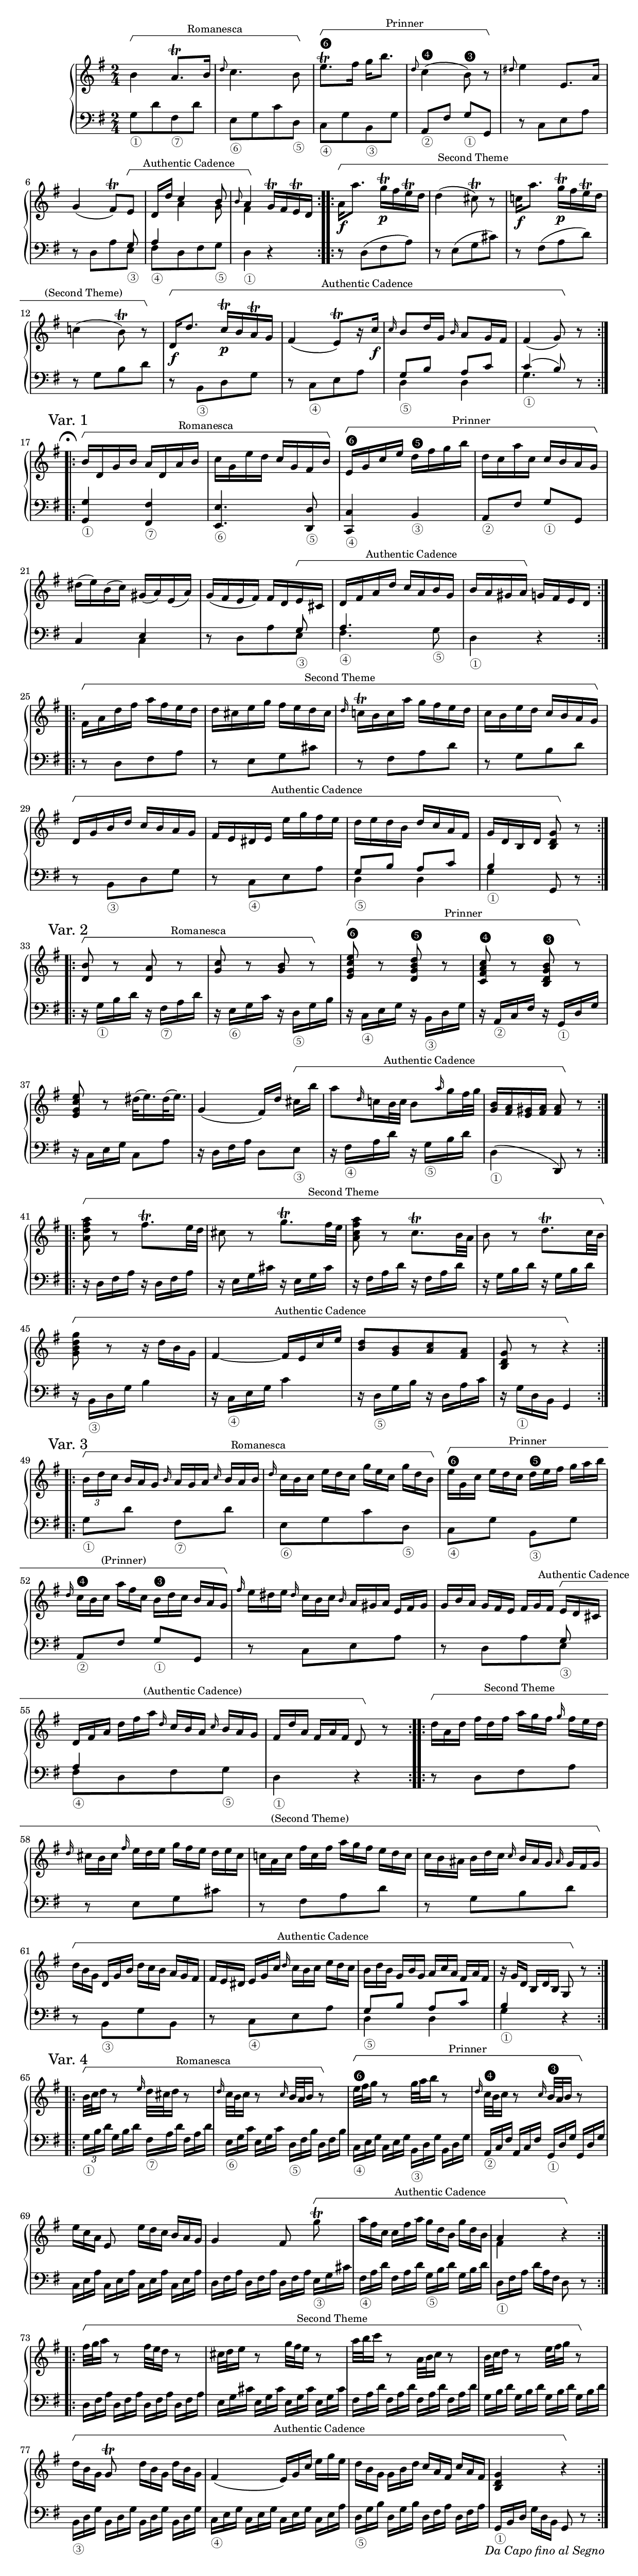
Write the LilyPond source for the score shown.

\version "2.24.0"
\include "../../stylesheets/annotation.ly"
\include "../../stylesheets/score.ly"
\include "../../stylesheets/typography.ly"

piece = "Allegretto"

global = {
  \time 2/4
  \key g \major
}

upVoice = \new Voice {
  \relative c' {
    #(define (format-dal-segno-text-formatter context return-count marks) "Da Capo fino al Segno")
    \set Score.dalSegnoTextFormatter = #format-dal-segno-text-formatter
    \set Score.fineText = \markup {}
    \repeat segno 2 {
      \repeat volta 2 {
        \clef "treble"
        b'4 \romanesca a8. \trill b16 |
        \grace d8 c4. b8 \stopGroup |
        \lowerTrill e8. \prinner \mla \trill fis16 g16 b8. |
        \grace d,8 c4 \mfa ( b8 \mmi ) r8 \stopGroup |
        \grace dis8 e4 e,8. a16 |
        g4 ( fis8 \trill ) e8 \authenticCadence |
        d16 d'16 << { \voiceOne c4 b8 } \new Voice { \voiceTwo a4 g8 } >> \oneVoice |
        << { \voiceOne \grace b8 a4 \stopGroup } \new Voice { \voiceTwo fis4 } >> \oneVoice g16 \trill fis e \trill d
      }
      \repeat volta 2 { \barNumberCheck #9
        a'16 \secondTheme \f a'8. g16 \trill \p fis e \trill d |
        d4 ( cis8 \trill ) r8 |
        c!16 \f a'8. g16 \trill \p fis e \trill d |
        c!4 ( b8 \trill ) r8 \stopGroup |
        d,16 \authenticCadence \f d'8. c16 \trill \p b a \trill g |
        fis4 ( e8 [ \trill ) r16 c'16 \f ] |
        \grace c16 \stemUp b8 d16 g,16 \stemNeutral \grace b16 a8 g16 fis16 |
        fis4 ( g8 ) \stopGroup r8
      }
      \break
      \fine
      \repeat volta 2 { \barNumberCheck #17
        \mark \markup { \override #'(baseline-skip . 3) \center-column { "Var. 1" \fermata } }
        b16 \romanesca d, g b a d, a' b |
        c16 g e' d c g fis b \stopGroup |
        e,16 \prinner \mla g c e d \mso fis g b |
        d,16 c a' c, c b a g \stopGroup |
        dis'16 ( e ) b ( c ) gis ( a ) e ( a ) |
        g16 ( fis e fis ) fis d e \authenticCadence cis |
        d16 fis a d c a b g |
        b16 a gis a \stopGroup g fis e d
      }
      \repeat volta 2 { \barNumberCheck #25
        fis16 \secondTheme a d fis a fis e d |
        d16 cis e g fis e d cis |
        \grace d16 c! \trill b c a' g fis e d |
        c16 b e d c b a g \stopGroup |
        d16 \authenticCadence g b d c b a g |
        fis16 e dis e e' g fis e |
        d16 e d b d c a fis |
        g16 d b d <g d b>8 \stopGroup r8
      }
      \break
      \repeat volta 2 { \barNumberCheck #33
        \mark "Var. 2"
        <b d,>8 \romanesca r <a d,> r |
        <c g>8 r <b g> r \stopGroup |
        <e c g e>8 \prinner \mla r <d b g d> \mso r |
        <c a fis c>8 \mfa r <b g d b> \mmi r \stopGroup |
        <e c g e>8 r dis32 ( e16. ) dis32 ( e16. ) |
        \once \slurDown g,4 ( fis16 ) [ d' ] cis \authenticCadence [ b' ] |
        a8 \grace d,16 c!16 b32 c32 b8 \grace a'16 g16 fis32 g32 |
        <b, g>16 <a fis> <gis e> <a fis> <a fis>8 \stopGroup r
      }
      \repeat volta 2 { \barNumberCheck #41
        <a' fis d a>8 \secondTheme r8 fis8. \trill e32 d32 |
        cis8 r8 g'8. \trill fis32 e32 |
        <a fis c a>8 r8 c,8. \trill b32 a32 |
        b8 r8 d8. \trill c32 b32 \stopGroup |
        <g' d b g>8 \authenticCadence r8 r16 d b g |
        fis4 ~ fis16 e16 c'16 e16 |
        <d b>8 [ <b g> <c a> <a fis> ] |
        <g d b>8 r8 r4 \stopGroup
      }
      \break
      \repeat volta 2 { \barNumberCheck #49
        \mark "Var. 3"
        \override TupletBracket.bracket-visibility = ##f \tuplet 3/2 { b16 \romanesca [ d c ] } \omit TupletNumber \tuplet 3/2 { b [ a g ] } \grace b16 \tuplet 3/2 { a [ g a ] } \grace c16 \tuplet 3/2 { b [ a b ] } |
        \grace d16 \tuplet 3/2 8 { c16 [ b c ] e [ d c ] g' [ e c ] g' [ d b \stopGroup ] } |
        \tuplet 3/2 8 { e16 \prinner \mla [ g, c ] e [ d c ] d \mso [ e fis ] g [ a b ] } |
        \grace d,16 \tuplet 3/2 8 { c \mfa [ b c ] a' [ fis c ] b \mmi  [ d c ] b [ a g \stopGroup ] } |
        \grace fis'16 \tuplet 3/2 { e [ dis e ] } \grace dis16 \tuplet 3/2 { c [ b c ] } \grace b16 \tuplet 3/2 8 { a [ gis a ] e [ fis gis ] } |
        \tuplet 3/2 8 { g16 [ b a ] g [ fis e ] fis [ g fis ] e \authenticCadence [ d cis ] } |
        \tuplet 3/2 8 { d16 [ fis a ] d [ fis a ] } \grace d,16 \stemUp \tuplet 3/2 { c [ b a ] } \stemNeutral \grace c16 \tuplet 3/2 { b [ a g ] } |
        \tuplet 3/2 8 { fis16 [ d' a ] fis [ a fis ] } d8 \stopGroup r8
      }
      \repeat volta 2 { \barNumberCheck #57
        \tuplet 3/2 8 { d'16 \secondTheme [ a d ] fis [ d fis ] a [ g fis ] } \grace g16 \tuplet 3/2 { fis16 [ e d ] } |
        \grace d16 \tuplet 3/2 { cis16 [ b cis ] } \grace fis16 \tuplet 3/2 8 { e16 [ d e ] g [ fis e ] d [ e cis ] } |
        \tuplet 3/2 8 { c!16 [ a c ] fis [ c fis ] a [ g fis ] e [ d c ] } |
        \tuplet 3/2 8 { c16 [ b ais ] b [ d c ] } \grace c16 \tuplet 3/2 { b16 [ ais g ] } \grace ais16 \tuplet 3/2 { g16 [ fis g \stopGroup ] } |
        \tuplet 3/2 8 { d'16 \authenticCadence [ b g ] d [ g b ] d [ c b ] a [ g fis ] } |
        \tuplet 3/2 8 { fis16 [ e dis ] e [ g c ] } \grace d16 \tuplet 3/2 { c16 [ b c ] e [ d c ] } |
        \tuplet 3/2 8 { b16 [ d b ] g [ b g ] a [ c a ] fis [ a fis ] } |
        \tuplet 3/2 8 { r16 g d b [ d b ] } g8 \stopGroup r8
      }
      \break
      \repeat volta 2 { \barNumberCheck #65
        \mark "Var. 4"
        b'32 \romanesca c32 d16 r8 \grace e16 d32 cis32 d16 r8 |
        \grace d16 c32 b32 c16 r8 \grace c16 b32 a32 b16 r8 \stopGroup |
        e32 \prinner \mla fis32 g16 r8 g32 a32 b16 r8 |
        \grace d,16 c32 \mfa b32 c16 r8 \grace c16 b32 \mmi a32 b16 r8 \stopGroup |
        \tuplet 3/2 { e16 [ c a ] } e8 \tuplet 3/2 8 { e'16 [ d c ] b [ a g ] } |
        g4 fis8 \noBeam g'8 \authenticCadence \trill |
        \tuplet 3/2 8 { a16 [ fis c ] c [ fis a ] g [ d b ] g' [ d b ] } |
        << { \voiceOne a4 } \new Voice { \voiceTwo fis4 } >> \oneVoice r4 \stopGroup
      }
      \repeat volta 2 { \barNumberCheck #73
        fis'32 \secondTheme g32 a16 r8 fis32 e32 d16 r8 |
        cis32 d32 e16 r8 g32 fis32 e16 r8 |
        a32 b32 c16 r8 a,32 b32 c16 r8 |
        b32 c32 d16 r8 e32 fis32 g16 r8 \stopGroup |
        \tuplet 3/2 { d16 \authenticCadence [ b g ] } g8 \trill \tuplet 3/2 8 { d'16 [ b g ] d' [ b g ] } |
        fis4 ( \tuplet 3/2 8 { e16 ) [ g c ] e [ g e ] } |
        \tuplet 3/2 8 { d16 [ b g ] g [ b d ] c [ a fis ] c' [ a fis ] } |
        <g d b>4 r4 \stopGroup
      }
    }
  }
}

downVoice = \new Voice {
  \relative c {
    \repeat volta 2 {
      \clef "bass"
      g'8 \bdo [ d' fis, \bti d' ] |
      e,8 \bla [ g c d, \bso ] |
      c8 \bfa [ g' b, \bmi g' ] |
      a,8 \bre fis' g \bdo g, |
      r8 c [ e a ] |
      r8 << { \voiceOne s8 s g } \new Voice { \voiceTwo d8 [ a' e \bmi ] } >> \oneVoice |
      << { \voiceOne a4 s } \new Voice { \voiceTwo fis8 \bfa [ d fis g \bso ] } >> \oneVoice |
      d4 \bdo r4
    }
    \repeat volta 2 { \barNumberCheck #9
      r8 d [ ( fis a ) ] |
      r8 e [ ( g cis ) ] |
      r8 fis, [ ( a d ) ] |
      r8 g, [  b d ] |
      r8 b, \bmi [ d g ] |
      r8 c, \bfa [ e a ] |
      << { \voiceOne g8 b a c } \new Voice { \voiceTwo d,4 \bso d } >> \oneVoice |
      << { \voiceOne c'4 ( b8 ) } \new Voice { \voiceTwo g4. \bdo } >> \oneVoice r8
    }
    \repeat volta 2 { \barNumberCheck #17
      <g g,>4 \bdo <fis fis,>4 \bti |
      <e e,>4. \bla <d d,>8 \bso |
      <c c,>4 \bfa b4 \bmi |
      a8 \bre fis' g \bdo g, |
      c4 << { \voiceOne e4 } \new Voice { \voiceTwo c4 } >> \oneVoice |
      r8 << { \voiceOne s8 s g' } \new Voice { \voiceTwo d8 [ a' e \bmi ] } >> \oneVoice |
      << { \voiceOne a4. } \new Voice { \voiceTwo fis4. \bfa } >> \oneVoice g8 \bso |
      d4 \bdo r4
    }
    \repeat volta 2 { \barNumberCheck #25
      r8 d [ fis a ] |
      r8 e [ g cis ] |
      r8 fis, [ a d ] |
      r8 g, [ b d ] |
      r8 b, \bmi [ d g ] |
      r8 c, \bfa [ e a ] |
      << { \voiceOne g8 b a c } \new Voice { \voiceTwo d,4 \bso d } >> \oneVoice |
      << { \voiceOne b'4 } \new Voice { \voiceTwo g4 \bdo } >> \oneVoice g,8 r8
    }
    \repeat volta 2 { \barNumberCheck #33
      r16 g' \bdo b d r fis, \bti a d |
      r16 e, \bla g c r d, \bso g b |
      r16 c, \bfa e g r b, \bmi d g |
      r16 a, \bre c fis r g, \bdo d' g |
      r16 c, e g c,8 a'8 |
      r16 d, fis a d,8 e8 \bmi |
      r16 fis \bfa a d r g, \bso b d |
      d,4 \bdo ( d,8 ) r8
    }
    \repeat volta 2 { \barNumberCheck #41
      r16 d' fis a r d, fis a |
      r16 e g cis r e, g cis |
      r16 fis, a d r fis, a d |
      r16 g, b d r g, b d |
      r16 b, \bmi d g b4 |
      r16 c, \bfa e g c4 |
      r16 d, \bso g b r d, a' c |
      r16 g \bdo d b g4
    }
    \repeat volta 2 { \barNumberCheck #49
      g'8 \bdo d' fis, \bti d' |
      e,8 \bla [ g c d, \bso ] |
      c8 \bfa g' b, \bmi g' |
      a,8 \bre fis' g \bdo g, |
      r8 c [ e a ] |
      r8 << { \voiceOne s8 s g } \new Voice { \voiceTwo d8 [ a' e \bmi ] } >> \oneVoice |
      << { \voiceOne a4 s } \new Voice { \voiceTwo fis8 \bfa [ d fis g \bso ] } >> \oneVoice |
      d4 \bdo r4
    }
    \repeat volta 2 { \barNumberCheck #57
      r8 d [ fis a ] |
      r8 e [ g cis ] |
      r8 fis, [ a d ] |
      r8 g, [ b d ] |
      r8 b, \bmi [ g' b, ] |
      r8 c \bfa [ e a ] |
      << { \voiceOne g8 b a c } \new Voice { \voiceTwo d,4 \bso d } >> \oneVoice |
      << { \voiceOne b'4 } \new Voice { \voiceTwo g4 \bdo } >> \oneVoice r4
    }
    \repeat volta 2 { \barNumberCheck #65
      \override TupletBracket.bracket-visibility = ##f \tuplet 3/2 { g16 \bdo [ b d ] } \omit TupletNumber \tuplet 3/2 8 { g, [ b d ] fis, \bti [ a d ] fis, [ a d ] } |
      \tuplet 3/2 8 { e,16 \bla [ g c ] e, [ g c ] d, \bso [ fis b ] d, [ fis b ] } |
      \tuplet 3/2 8 { c,16 \bfa [ e g ] c, [ e g ] b, \bmi [ d g ] b, [ d g ] } |
      \tuplet 3/2 8 { a,16 \bre [ c fis ] a, [ c fis ] g, \bdo [ d' g ] g, [ d' g ] } |
      \tuplet 3/2 8 { c,16 [ e a ] c, [ e a ] c, [ e a ] c, [ e a ] } |
      \tuplet 3/2 8 { d,16 [ fis a ] d, [ fis a ] d, [ fis a ] e \bmi [ g cis ] } |
      \tuplet 3/2 8 { fis,16 \bfa [ a d ] fis, [ a d ] g, \bso [ b d ] g, [ b d ] } |
      \tuplet 3/2 8 { d,16 \bdo [ fis a ] d [ a fis ] } d8 r8
    }
    \repeat volta 2 { \barNumberCheck #73
      \tuplet 3/2 8 { d16 [ fis a ] d, [ fis a ] d, [ fis a ] d, [ fis a ] } |
      \tuplet 3/2 8 { e16 [ g cis ] e, [ g cis ] e, [ g cis ] e, [ g cis ] } |
      \tuplet 3/2 8 { fis,16 [ a d ] fis, [ a d ] fis, [ a d ] fis, [ a d ] } |
      \tuplet 3/2 8 { g,16 [ b d ] g, [ b d ] g, [ b d ] g, [ b d ] } |
      \tuplet 3/2 8 { b,16 \bmi [ d g ] b, [ d g ] b, [ d g ] b, [ d g ] } |
      \tuplet 3/2 8 { c,16 \bfa [ e g ] c, [ e g ] c, [ e g ] c, [ e a ] } |
      \tuplet 3/2 8 { d,16 \bso [ g b ] d, [ g b ] d, [ fis a ] d, [ fis a ] } |
      \tuplet 3/2 8 { g,16 \bdo [ b d ] g [ d b ] } g8 r8
    }
  }
}

\score {
  \new PianoStaff <<
    \new Staff = "up" << \global \upVoice >>
    \new Staff = "down" << \global \downVoice >>
  >>
}
